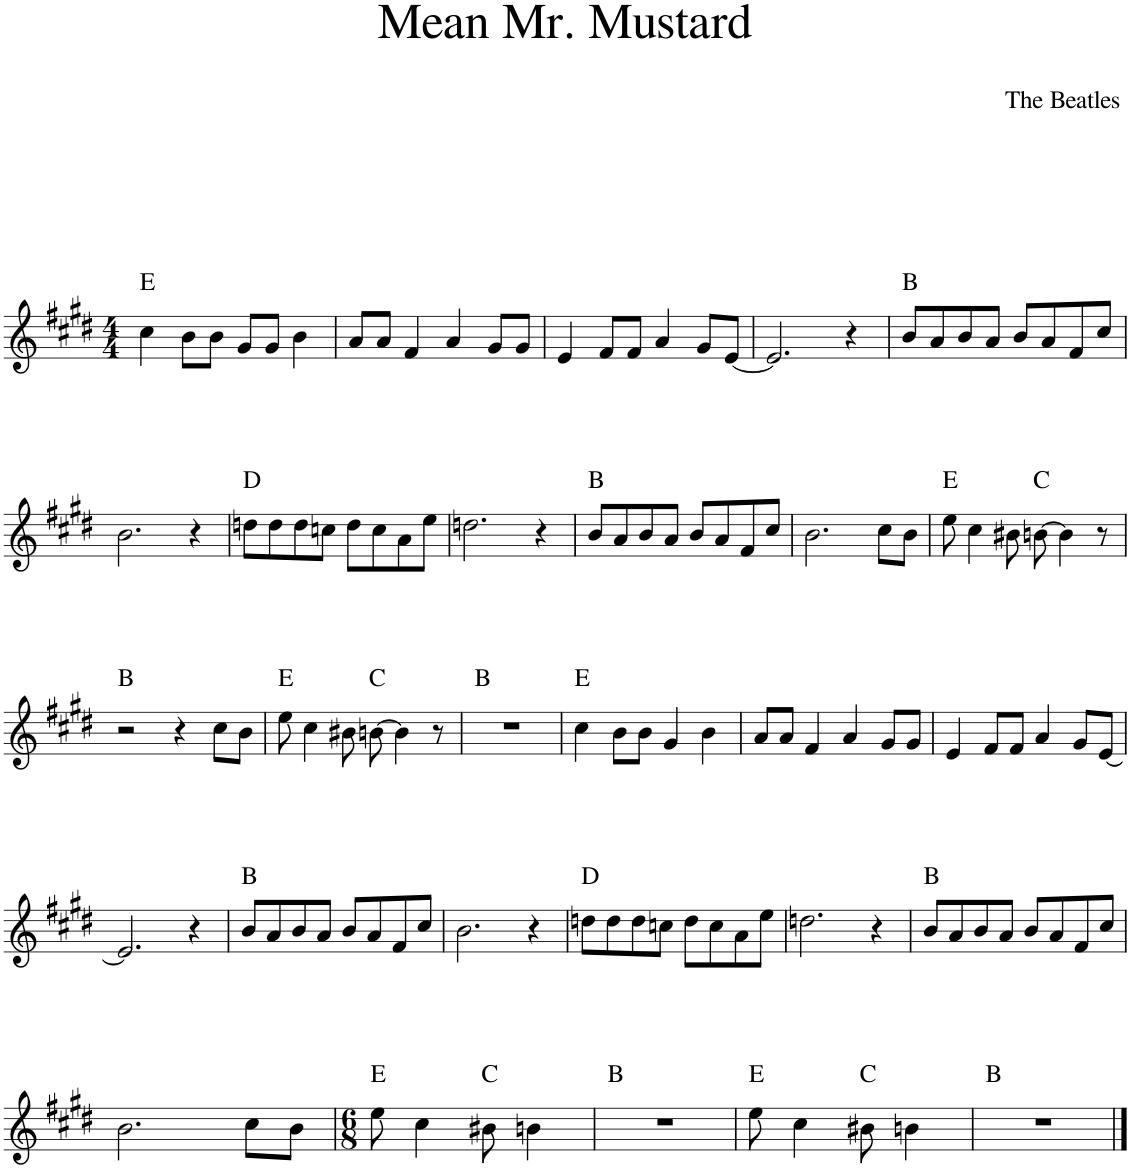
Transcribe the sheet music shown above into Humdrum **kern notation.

**kern	**harte
*part1	*part1
*staff1	*
*I"Piano	*
*I'Pno.	*
*clefG2	*
*k[f#c#g#d#]	*
*M4/4	*
=1	=1
4cc#\	E:maj
8b\L	.
8b\J	.
8g#/L	.
8g#/J	.
4b\	.
=2	=2
8a/L	.
8a/J	.
4f#/	.
4a/	.
8g#/L	.
8g#/J	.
=3	=3
4e/	.
8f#/L	.
8f#/J	.
4a/	.
8g#/L	.
[8e/J	.
=4	=4
2.e/]	.
4r	.
=5	=5
8b/L	B:maj
8a/	.
8b/	.
8a/J	.
8b/L	.
8a/	.
8f#/	.
8cc#/J	.
!!LO:LB:g=z
=6	=6
2.b\	.
4r	.
=7	=7
8ddn\L	D:maj
8dd\	.
8dd\	.
8ccn\J	.
8dd\L	.
8cc\	.
8a\	.
8ee\J	.
=8	=8
2.ddn\	.
4r	.
=9	=9
8b/L	B:maj
8a/	.
8b/	.
8a/J	.
8b/L	.
8a/	.
8f#/	.
8cc#/J	.
=10	=10
2.b\	.
8cc#\L	.
8b\J	.
=11	=11
8ee\	E:maj
4cc#\	.
8b#X\	.
[8bn\	C:maj
4b\]	.
8r	.
!!LO:LB:g=z
=12	=12
2r	B:maj
4r	.
8cc#\L	.
8b\J	.
=13	=13
8ee\	E:maj
4cc#\	.
8b#X\	.
[8bn\	C:maj
4b\]	.
8r	.
=14	=14
1r	B:maj
=15	=15
4cc#\	E:maj
8b\L	.
8b\J	.
4g#/	.
4b\	.
=16	=16
8a/L	.
8a/J	.
4f#/	.
4a/	.
8g#/L	.
8g#/J	.
=17	=17
4e/	.
8f#/L	.
8f#/J	.
4a/	.
8g#/L	.
[8e/J	.
!!LO:LB:g=z
=18	=18
2.e/]	.
4r	.
=19	=19
8b/L	B:maj
8a/	.
8b/	.
8a/J	.
8b/L	.
8a/	.
8f#/	.
8cc#/J	.
=20	=20
2.b\	.
4r	.
=21	=21
8ddn\L	D:maj
8dd\	.
8dd\	.
8ccn\J	.
8dd\L	.
8cc\	.
8a\	.
8ee\J	.
=22	=22
2.ddn\	.
4r	.
=23	=23
8b/L	B:maj
8a/	.
8b/	.
8a/J	.
8b/L	.
8a/	.
8f#/	.
8cc#/J	.
!!LO:LB:g=z
=24	=24
2.b\	.
8cc#\L	.
8b\J	.
=25	=25
*M6/8	*
8ee\	E:maj
4cc#\	.
8b#X\	C:maj
4bn\	.
=26	=26
2.r	B:maj
=27	=27
8ee\	E:maj
4cc#\	.
8b#X\	C:maj
4bn\	.
=28	=28
2.r	B:maj
==	==
*-	*-
